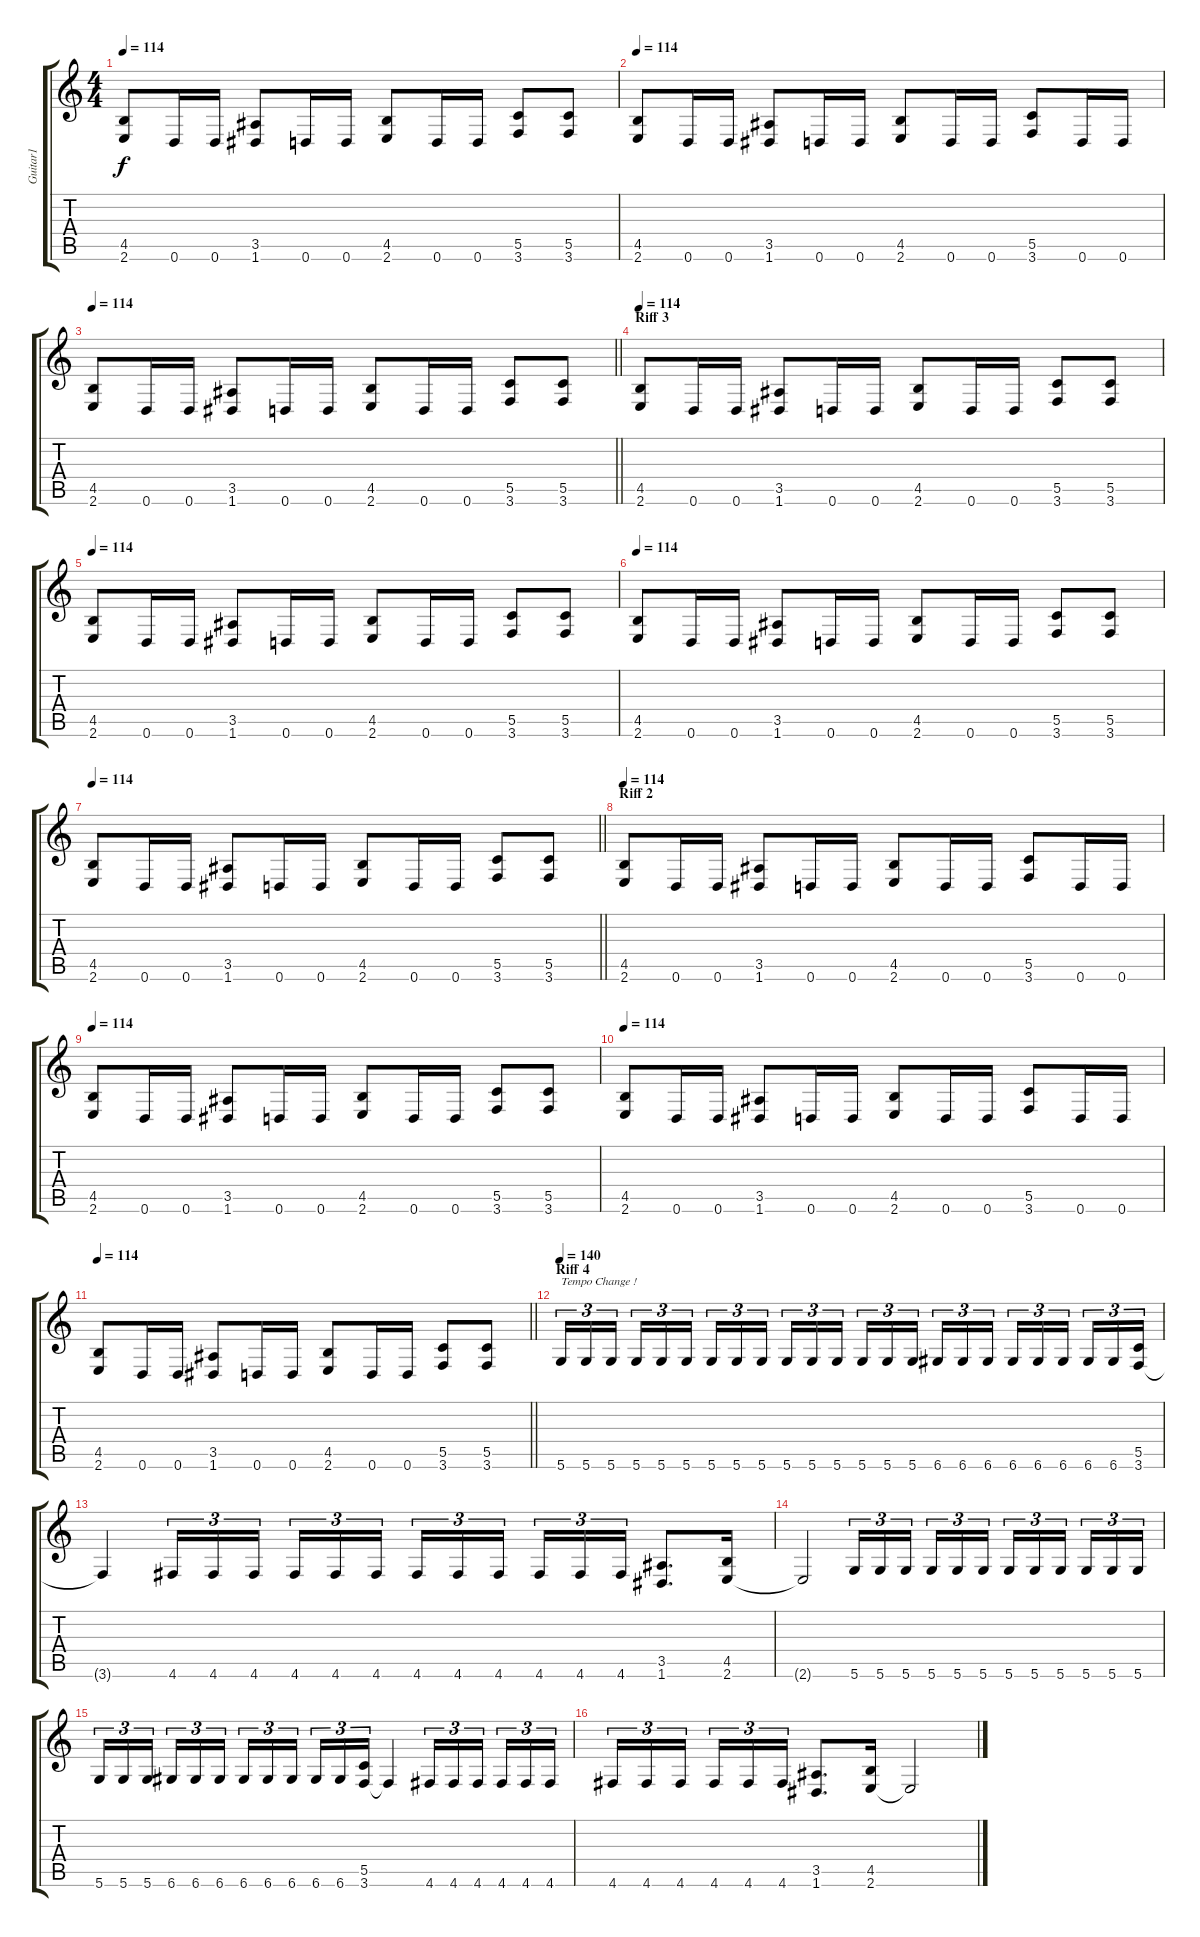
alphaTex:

\track ("Guitar1" "Guitar1") {instrument distortionguitar}
\staff {score tabs}
\tuning (D4 A3 F3 C3 G2 D2) {hide}
\ts (4 4)
\tempo 114
\clef g2
\ks c
(4.5 2.6).8{dy f} 0.6.16 0.6.16 (3.5 1.6).8 0.6.16 0.6.16 (4.5 2.6).8 0.6.16 0.6.16 (5.5 3.6).8 (5.5 3.6).8 |
\tempo 114
(4.5 2.6).8 0.6.16 0.6.16 (3.5 1.6).8 0.6.16 0.6.16 (4.5 2.6).8 0.6.16 0.6.16 (5.5 3.6).8 0.6.16 0.6.16 |
\tempo 114
\barLineRight lightlight
(4.5 2.6).8 0.6.16 0.6.16 (3.5 1.6).8 0.6.16 0.6.16 (4.5 2.6).8 0.6.16 0.6.16 (5.5 3.6).8 (5.5 3.6).8 |
\section ("" "Riff 3")
\tempo 114
(4.5 2.6).8 0.6.16 0.6.16 (3.5 1.6).8 0.6.16 0.6.16 (4.5 2.6).8 0.6.16 0.6.16 (5.5 3.6).8 (5.5 3.6).8 |
\tempo 114
(4.5 2.6).8 0.6.16 0.6.16 (3.5 1.6).8 0.6.16 0.6.16 (4.5 2.6).8 0.6.16 0.6.16 (5.5 3.6).8 (5.5 3.6).8 |
\tempo 114
(4.5 2.6).8 0.6.16 0.6.16 (3.5 1.6).8 0.6.16 0.6.16 (4.5 2.6).8 0.6.16 0.6.16 (5.5 3.6).8 (5.5 3.6).8 |
\tempo 114
\barLineRight lightlight
(4.5 2.6).8 0.6.16 0.6.16 (3.5 1.6).8 0.6.16 0.6.16 (4.5 2.6).8 0.6.16 0.6.16 (5.5 3.6).8 (5.5 3.6).8 |
\section ("" "Riff 2")
\tempo 114
(4.5 2.6).8 0.6.16 0.6.16 (3.5 1.6).8 0.6.16 0.6.16 (4.5 2.6).8 0.6.16 0.6.16 (5.5 3.6).8 0.6.16 0.6.16 |
\tempo 114
(4.5 2.6).8 0.6.16 0.6.16 (3.5 1.6).8 0.6.16 0.6.16 (4.5 2.6).8 0.6.16 0.6.16 (5.5 3.6).8 (5.5 3.6).8 |
\tempo 114
(4.5 2.6).8 0.6.16 0.6.16 (3.5 1.6).8 0.6.16 0.6.16 (4.5 2.6).8 0.6.16 0.6.16 (5.5 3.6).8 0.6.16 0.6.16 |
\tempo 114
\barLineRight lightlight
(4.5 2.6).8 0.6.16 0.6.16 (3.5 1.6).8 0.6.16 0.6.16 (4.5 2.6).8 0.6.16 0.6.16 (5.5 3.6).8 (5.5 3.6).8 |
\section ("" "Riff 4")
\tempo 140
5.6.16{tu (3 2) txt "Tempo Change !"} 5.6.16{tu (3 2)} 5.6.16{tu (3 2) beam splitsecondary} 5.6.16{tu (3 2)} 5.6.16{tu (3 2)} 5.6.16{tu (3 2)} 5.6.16{tu (3 2)} 5.6.16{tu (3 2)} 5.6.16{tu (3 2) beam splitsecondary} 5.6.16{tu (3 2)} 5.6.16{tu (3 2)} 5.6.16{tu (3 2)} 5.6.16{tu (3 2)} 5.6.16{tu (3 2)} 5.6.16{tu (3 2) beam splitsecondary} 6.6.16{tu (3 2)} 6.6.16{tu (3 2)} 6.6.16{tu (3 2)} 6.6.16{tu (3 2)} 6.6.16{tu (3 2)} 6.6.16{tu (3 2) beam splitsecondary} 6.6.16{tu (3 2)} 6.6.16{tu (3 2)} (5.5 3.6).16{tu (3 2)} |
3.6{t}.4 4.6.16{tu (3 2)} 4.6.16{tu (3 2)} 4.6.16{tu (3 2) beam splitsecondary} 4.6.16{tu (3 2)} 4.6.16{tu (3 2)} 4.6.16{tu (3 2)} 4.6.16{tu (3 2)} 4.6.16{tu (3 2)} 4.6.16{tu (3 2) beam splitsecondary} 4.6.16{tu (3 2)} 4.6.16{tu (3 2)} 4.6.16{tu (3 2)} (3.5 1.6).8{d} (4.5 2.6).16 |
2.6{t}.2 5.6.16{tu (3 2)} 5.6.16{tu (3 2)} 5.6.16{tu (3 2) beam splitsecondary} 5.6.16{tu (3 2)} 5.6.16{tu (3 2)} 5.6.16{tu (3 2)} 5.6.16{tu (3 2)} 5.6.16{tu (3 2)} 5.6.16{tu (3 2) beam splitsecondary} 5.6.16{tu (3 2)} 5.6.16{tu (3 2)} 5.6.16{tu (3 2)} |
5.6.16{tu (3 2)} 5.6.16{tu (3 2)} 5.6.16{tu (3 2) beam splitsecondary} 6.6.16{tu (3 2)} 6.6.16{tu (3 2)} 6.6.16{tu (3 2)} 6.6.16{tu (3 2)} 6.6.16{tu (3 2)} 6.6.16{tu (3 2) beam splitsecondary} 6.6.16{tu (3 2)} 6.6.16{tu (3 2)} (5.5 3.6).16{tu (3 2)} 3.6{t}.4 4.6.16{tu (3 2)} 4.6.16{tu (3 2)} 4.6.16{tu (3 2) beam splitsecondary} 4.6.16{tu (3 2)} 4.6.16{tu (3 2)} 4.6.16{tu (3 2)} |
4.6.16{tu (3 2)} 4.6.16{tu (3 2)} 4.6.16{tu (3 2) beam splitsecondary} 4.6.16{tu (3 2)} 4.6.16{tu (3 2)} 4.6.16{tu (3 2)} (3.5 1.6).8{d} (4.5 2.6).16 2.6{t}.2
